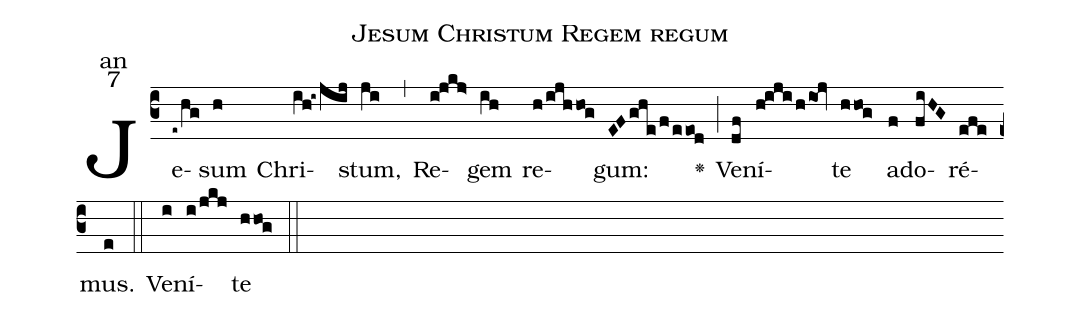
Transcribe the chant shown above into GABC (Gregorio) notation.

name:Jesum Christum Regem regum;
office-part:an;
mode:7;
%%
(c3)Je(e~hg)sum(h) Chri(ih!i~jij)stum,(ji) (,) Re(i!jkj>)gem(ih) re(h/ijhhog)gum:(EFghe/f/eeod) <v>\greheightstar</v>(;) Ve(df)ní(h!iji/hioj)te(hhog) a(f)do(fiHG)ré(efe)mus.(e) (::) Ve(i)ní(i/jkj)te(hhog) (::)
